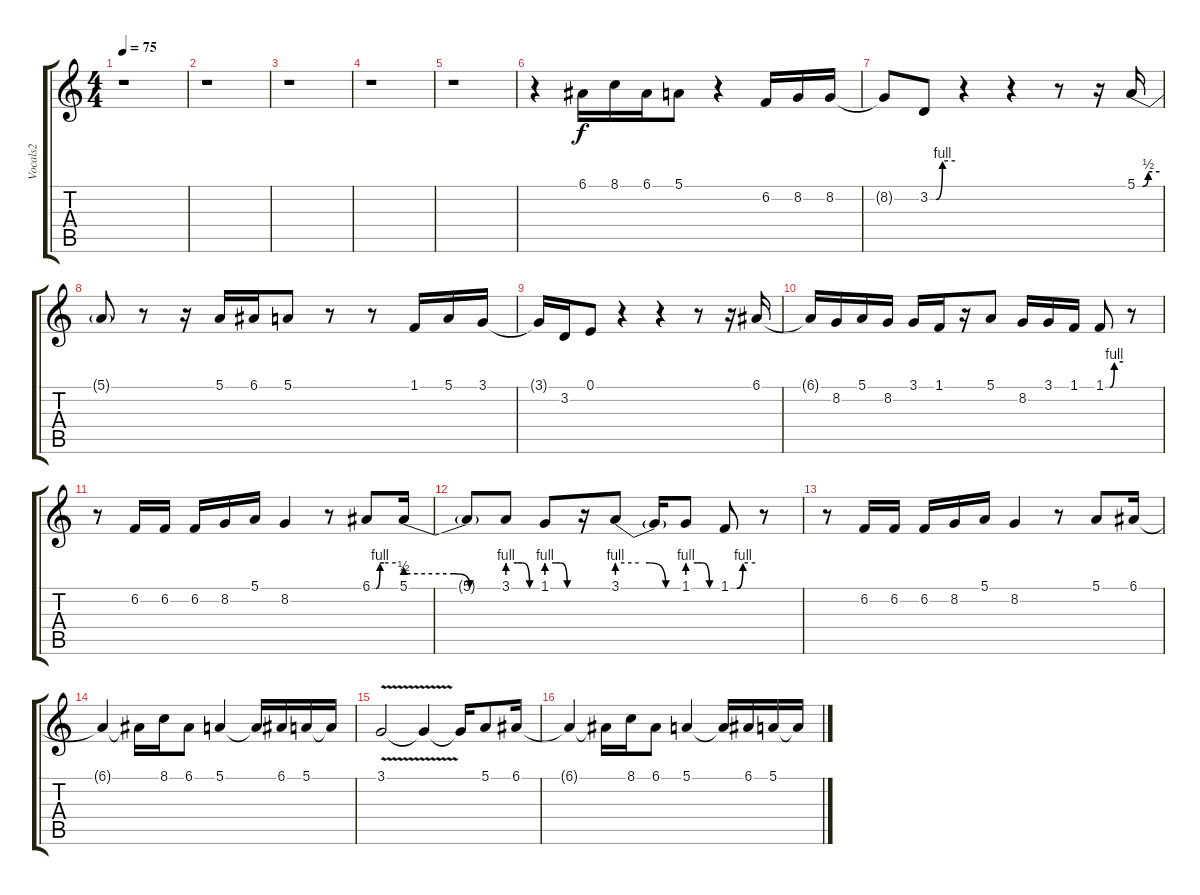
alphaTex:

\track ("Vocals2" "Vocals2") {instrument lead2sawtooth}
\staff {score tabs}
\tuning (E4 B3 G3 D3 A2 E2) {hide}
\ts (4 4)
\tempo 75
\clef g2
\ks c
r.1{dy f} |
r.1 |
r.1 |
r.1 |
r.1 |
r.4 6.1.16 8.1.16 6.1.16 5.1.8 r.4 6.2.16 8.2.16 8.2.16 |
8.2{t}.8 3.2{be (custom 0 0 15 0 30 4 60 4)}.8 r.4 r.4 r.8 r.16 5.1{be (custom 0 0 15 0 30 2 60 2)}.16 |
5.1{t}.8 r.8 r.16 5.1.16 6.1.16 5.1.8 r.8 r.8 1.1.16 5.1.16 3.1.16 |
3.1{t}.16 3.2.16 0.1.8 r.4 r.4 r.8 r.16 6.1.16 |
6.1{t}.16 8.2.16 5.1.16 8.2.16 3.1.16 1.1.16 r.16 5.1.8 8.2.16 3.1.16 1.1.16 1.1{be (custom 0 0 15 0 30 4 60 4)}.8 r.8 |
r.8 6.2.16 6.2.16 6.2.16 8.2.16 5.1.16 8.2.4 r.8 6.1{be (custom 0 0 10 0 20 4 30 4 60 4)}.8 5.1{be (custom 0 2 30 2 40 0 60 0)}.16 |
5.1{t}.8 3.1{be (custom 0 4 20 4 30 4 45 0 60 0)}.8 1.1{be (custom 0 4 20 4 30 4 45 0 60 0)}.8 r.16 3.1{be (custom 0 4 20 4 30 4 45 0 60 0)}.8 3.1{t}.16 1.1{be (custom 0 4 20 4 30 4 45 0 60 0)}.8 1.1{be (custom 0 0 15 0 30 4 60 4)}.8 r.8 |
r.8 6.2.16 6.2.16 6.2.16 8.2.16 5.1.16 8.2.4 r.8 5.1.8 6.1.16 |
6.1{t}.4 6.1{t}.16 8.1.16 6.1.8 5.1.4 5.1{t}.16 6.1.16 5.1.16 5.1{t}.16 |
3.1{v}.2 3.1{t}.4 3.1{t}.16 5.1.8 6.1.16 |
6.1{t}.4 6.1{t}.16 8.1.16 6.1.8 5.1.4 5.1{t}.16 6.1.16 5.1.16 5.1{t}.16
